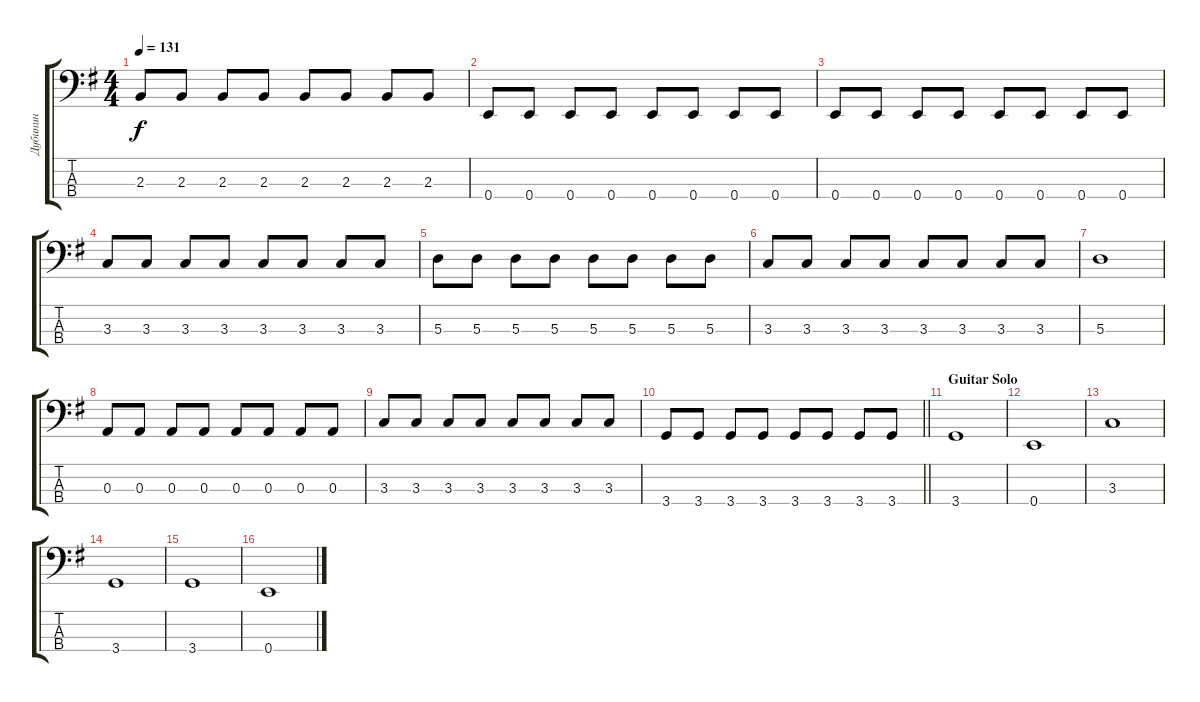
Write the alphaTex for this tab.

\track ("Дубинин" "Дубинин") {instrument electricbassfinger}
\staff {score tabs}
\tuning (G2 D2 A1 E1) {hide}
\ts (4 4)
\tempo 131
\clef f4
\ks g
2.3.8{dy f} 2.3.8 2.3.8 2.3.8 2.3.8 2.3.8 2.3.8 2.3.8 |
0.4.8 0.4.8 0.4.8 0.4.8 0.4.8 0.4.8 0.4.8 0.4.8 |
0.4.8 0.4.8 0.4.8 0.4.8 0.4.8 0.4.8 0.4.8 0.4.8 |
3.3.8 3.3.8 3.3.8 3.3.8 3.3.8 3.3.8 3.3.8 3.3.8 |
5.3.8 5.3.8 5.3.8 5.3.8 5.3.8 5.3.8 5.3.8 5.3.8 |
3.3.8 3.3.8 3.3.8 3.3.8 3.3.8 3.3.8 3.3.8 3.3.8 |
5.3.1 |
0.3.8 0.3.8 0.3.8 0.3.8 0.3.8 0.3.8 0.3.8 0.3.8 |
3.3.8 3.3.8 3.3.8 3.3.8 3.3.8 3.3.8 3.3.8 3.3.8 |
\barLineRight lightlight
3.4.8 3.4.8 3.4.8 3.4.8 3.4.8 3.4.8 3.4.8 3.4.8 |
\section ("" "Guitar Solo")
3.4.1 |
0.4.1 |
3.3.1 |
3.4.1 |
3.4.1 |
0.4.1
